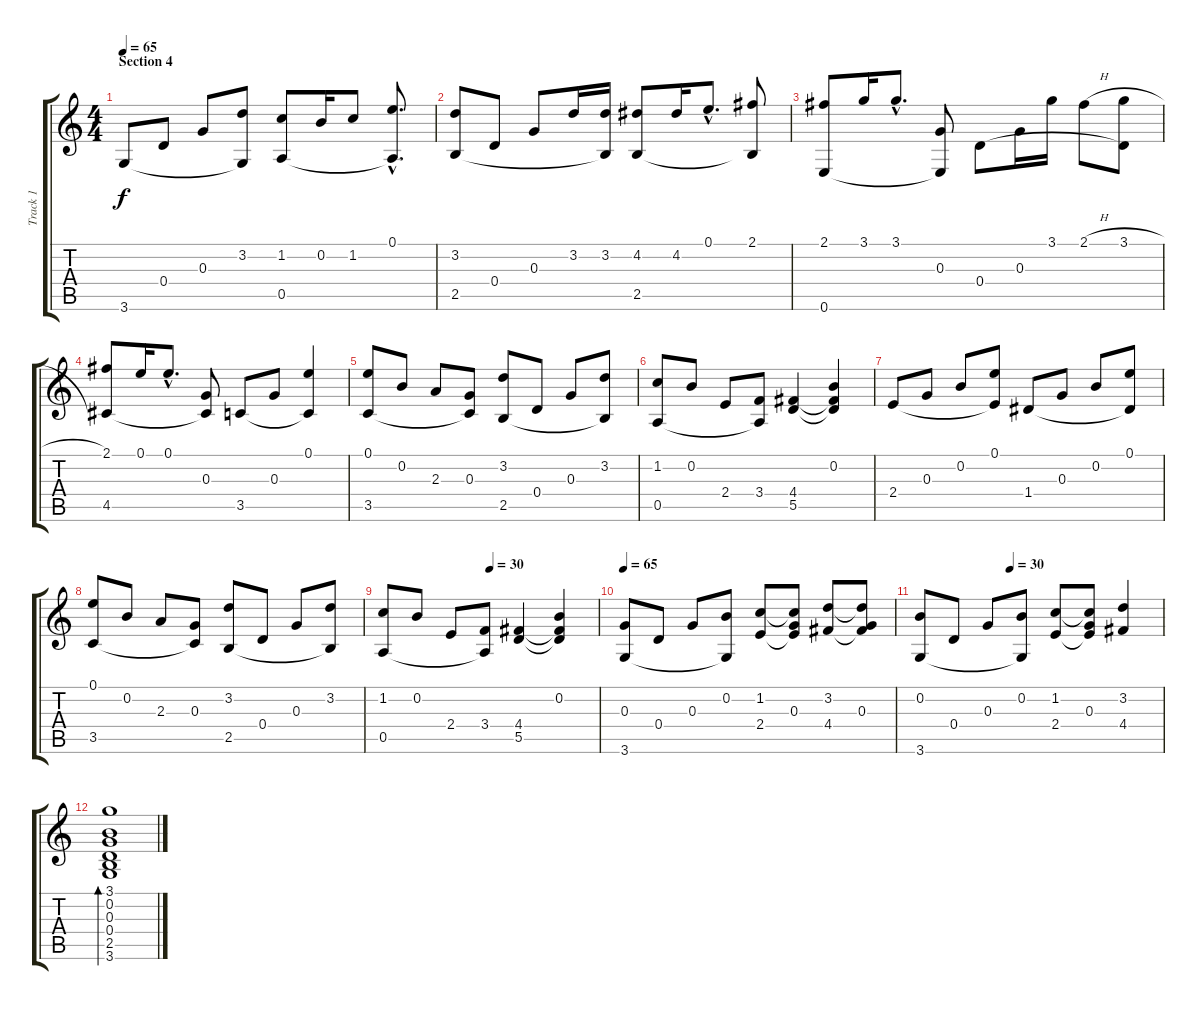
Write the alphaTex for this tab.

\track ("Track 1" "Track 1") {instrument acousticguitarnylon}
\staff {score tabs}
\tuning (E4 B3 G3 D3 A2 E2) {hide}
\ts (4 4)
\section ("" "Section 4")
\tempo 65
\clef g2
\ks c
3.6.8{dy f} 0.4.8 0.3.8 (3.2 3.6{t}).8 (1.2 0.5).8 0.2.16 1.2.8 (0.1{hac} 0.5{hac t}).8{d} |
(3.2 2.5).8 0.4.8 0.3.8 3.2.16 (3.2 2.5{t}).16 (4.2 2.5).8 4.2.16 0.1{hac}.8{d} (2.1 2.5{t}).8 |
(2.1 0.6).8 3.1.16 3.1{hac}.8{d} (0.3 0.6{t}).8 0.4.8 0.3.16 3.1.16 2.1{h}.8 (3.1{h} 0.4{t}).8 |
(2.1 4.5).8 0.1.16 0.1{hac}.8{d} (0.3 4.5{t}).8 3.5.8 0.3.8 (0.1 3.5{t}).4 |
(0.1 3.5).8 0.2.8 2.3.8 (0.3 3.5{t}).8 (3.2 2.5).8 0.4.8 0.3.8 (3.2 2.5{t}).8 |
(1.2 0.5).8 0.2.8 2.4.8 (3.4 0.5{t}).8 (4.4 5.5).4 (0.2 4.4{t} 5.5{t}).4 |
2.4.8 0.3.8 0.2.8 (0.1 2.4{t}).8 1.4.8 0.3.8 0.2.8 (0.1 1.4{t}).8 |
(0.1 3.5).8 0.2.8 2.3.8 (0.3 3.5{t}).8 (3.2 2.5).8 0.4.8 0.3.8 (3.2 2.5{t}).8 |
\tempo (30 0.5)
(1.2 0.5).8 0.2.8 2.4.8 (3.4 0.5{t}).8 (4.4 5.5).4 (0.2 4.4{t} 5.5{t}).4 |
\tempo 65
(0.3 3.6).8 0.4.8 0.3.8 (0.2 3.6{t}).8 (1.2 2.4).8 (1.2{t} 0.3 2.4{t}).8 (3.2 4.4).8 (3.2{t} 0.3 4.4{t}).8 |
\tempo (30 0.375)
(0.2 3.6).8 0.4.8 0.3.8 (0.2 3.6{t}).8 (1.2 2.4).8 (1.2{t} 0.3 2.4{t}).8 (3.2 4.4).4 |
(3.1 0.2 0.3 0.4 2.5 3.6).1{bd 240}
